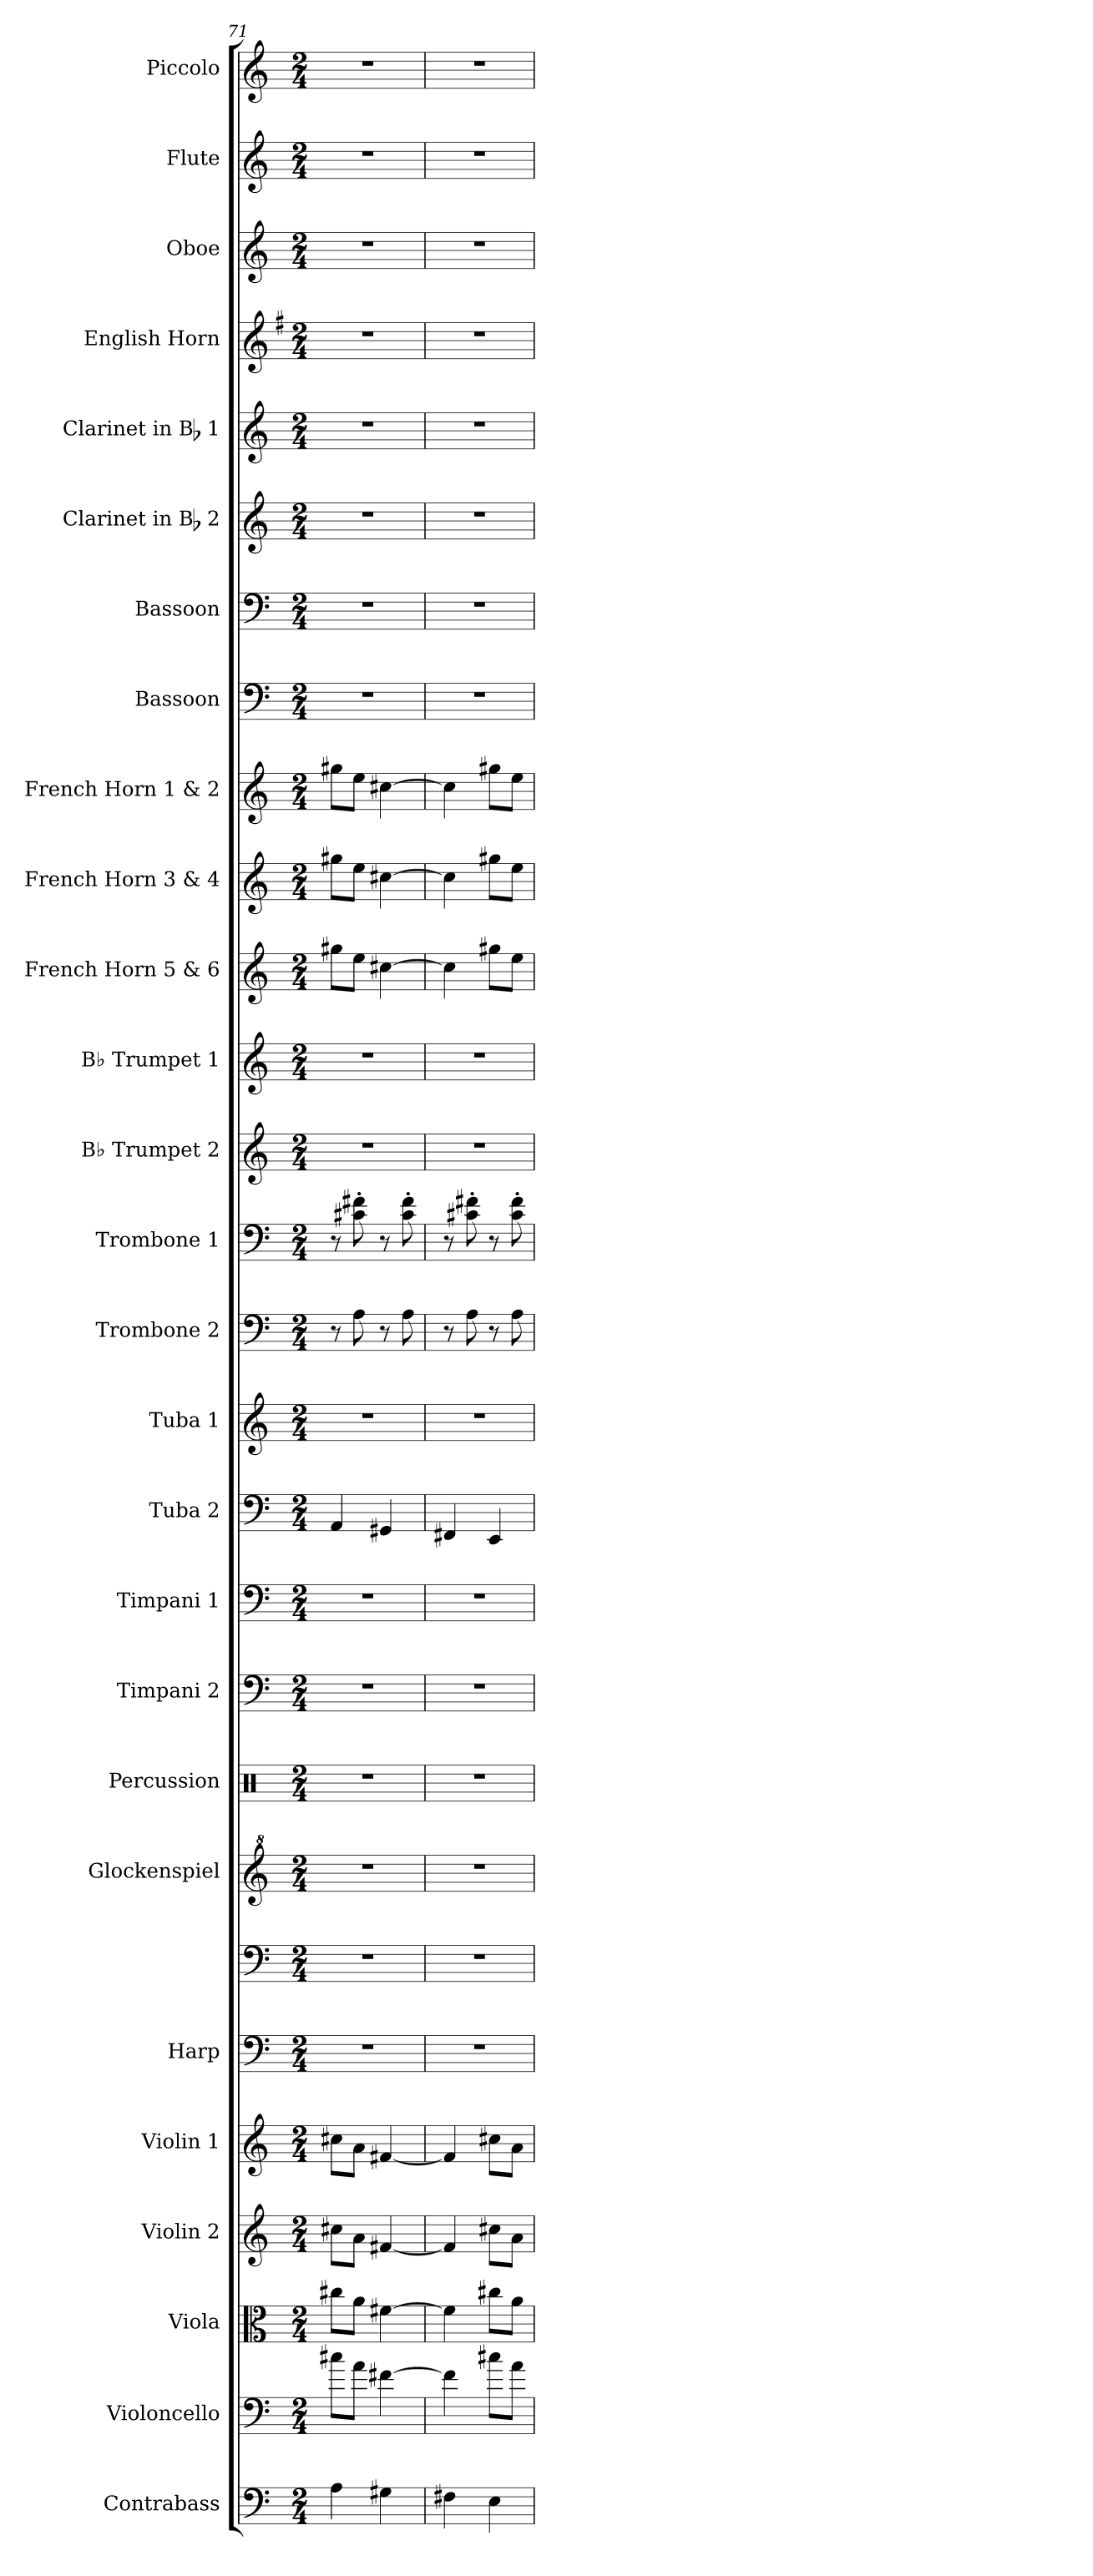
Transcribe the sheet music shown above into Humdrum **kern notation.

**kern	**kern	**kern	**kern	**kern	**kern	**kern	**kern	**kern	**kern	**kern	**kern	**kern	**kern	**kern	**kern	**kern	**kern	**kern	**kern	**kern	**kern	**kern	**kern	**kern	**kern	**kern	**kern
*part27	*part26	*part25	*part24	*part23	*part22	*part22	*part21	*part20	*part19	*part18	*part17	*part16	*part15	*part14	*part13	*part12	*part11	*part10	*part9	*part8	*part7	*part6	*part5	*part4	*part3	*part2	*part1
*staff28	*staff27	*staff26	*staff25	*staff24	*staff23	*staff22	*staff21	*staff20	*staff19	*staff18	*staff17	*staff16	*staff15	*staff14	*staff13	*staff12	*staff11	*staff10	*staff9	*staff8	*staff7	*staff6	*staff5	*staff4	*staff3	*staff2	*staff1
*I"Contrabass	*I"Violoncello	*I"Viola	*I"Violin 2	*I"Violin 1	*I"Harp	*	*I"Glockenspiel	*I"Percussion	*I"Timpani 2	*I"Timpani 1	*I"Tuba 2	*I"Tuba 1	*I"Trombone 2	*I"Trombone 1	*I"B♭ Trumpet 2	*I"B♭ Trumpet 1	*I"French Horn 5 &amp; 6	*I"French Horn 3 &amp; 4	*I"French Horn 1 &amp; 2	*I"Bassoon	*I"Bassoon	*I"Clarinet in Bb 2	*I"Clarinet in Bb 1	*I"English Horn	*I"Oboe	*I"Flute	*I"Piccolo
*I'Cbs.	*I'Vlc.	*I'Vla.	*I'Vln. 2	*I'Vln. 1	*I'Hrp.	*	*I'Glk.	*I'Perc.	*I'Timp. 2	*I'Timp. 1	*I'Tba. 2	*I'Tba. 1	*I'Tbn. 2	*I'Tbn. 1	*I'B♭ Tpt. 2	*I'B♭ Tpt. 1	*I'F Hn. 5 &amp; 6	*I'F Hn. 3 &amp; 4	*I'F Hn. 1 &amp; 2	*I'Bsn.	*I'Bsn.	*	*	*I'Eng Hn.	*I'Ob.	*I'Fl.	*I'Pic.
*clefF4	*clefF4	*clefC3	*clefG2	*clefG2	*clefF4	*clefF4	*clefG^2	*clefX	*clefF4	*clefF4	*clefF4	*clefG2	*clefF4	*clefF4	*clefG2	*clefG2	*clefG2	*clefG2	*clefG2	*clefF4	*clefF4	*clefG2	*clefG2	*clefG2	*clefG2	*clefG2	*clefG2
*	*	*	*	*	*	*	*	*	*	*	*	*	*	*	*ITrd1c2	*ITrd1c2	*ITrd4c7	*ITrd4c7	*ITrd4c7	*	*	*ITrd-5c-8	*ITrd-5c-8	*ITrd4c7	*	*	*
*k[]	*k[]	*k[]	*k[]	*k[]	*k[]	*k[]	*k[]	*k[]	*k[]	*k[]	*k[]	*k[]	*k[]	*k[]	*k[b-e-]	*k[b-e-]	*k[b-]	*k[b-]	*k[b-]	*k[]	*k[]	*k[b-e-a-d-]	*k[b-e-a-d-]	*k[]	*k[]	*k[]	*k[]
*M2/4	*M2/4	*M2/4	*M2/4	*M2/4	*M2/4	*M2/4	*M2/4	*M2/4	*M2/4	*M2/4	*M2/4	*M2/4	*M2/4	*M2/4	*M2/4	*M2/4	*M2/4	*M2/4	*M2/4	*M2/4	*M2/4	*M2/4	*M2/4	*M2/4	*M2/4	*M2/4	*M2/4
=71	=71	=71	=71	=71	=71	=71	=71	=71	=71	=71	=71	=71	=71	=71	=71	=71	=71	=71	=71	=71	=71	=71	=71	=71	=71	=71	=71
4A\	8cc#X\L	8cc#X\L	8cc#X\L	8cc#X\L	2r	2r	2r	2r	2r	2r	4AA/	2r	8r	8r	2r	2r	8cc#X\L	8cc#X\L	8cc#X\L	2r	2r	2r	2r	2r	2r	2r	2r
.	8a\J	8a\J	8a\J	8a\J	.	.	.	.	.	.	.	.	8A\	8c#X\' 8f#X\'	.	.	8a\J	8a\J	8a\J	.	.	.	.	.	.	.	.
4G#X\	[4f#X\	[4f#X\	[4f#X/	[4f#X/	.	.	.	.	.	.	4GG#X/	.	8r	8r	.	.	[4f#X\	[4f#X\	[4f#X\	.	.	.	.	.	.	.	.
.	.	.	.	.	.	.	.	.	.	.	.	.	8A\	8c#\' 8f#\'	.	.	.	.	.	.	.	.	.	.	.	.	.
=72	=72	=72	=72	=72	=72	=72	=72	=72	=72	=72	=72	=72	=72	=72	=72	=72	=72	=72	=72	=72	=72	=72	=72	=72	=72	=72	=72
4F#X\	4f#\]	4f#\]	4f#/]	4f#/]	2r	2r	2r	2r	2r	2r	4FF#X/	2r	8r	8r	2r	2r	4f#\]	4f#\]	4f#\]	2r	2r	2r	2r	2r	2r	2r	2r
.	.	.	.	.	.	.	.	.	.	.	.	.	8A\	8c#X\' 8f#X\'	.	.	.	.	.	.	.	.	.	.	.	.	.
4E\	8cc#X\L	8cc#X\L	8cc#X\L	8cc#X\L	.	.	.	.	.	.	4EE/	.	8r	8r	.	.	8cc#X\L	8cc#X\L	8cc#X\L	.	.	.	.	.	.	.	.
.	8a\J	8a\J	8a\J	8a\J	.	.	.	.	.	.	.	.	8A\	8c#\' 8f#\'	.	.	8a\J	8a\J	8a\J	.	.	.	.	.	.	.	.
=	=	=	=	=	=	=	=	=	=	=	=	=	=	=	=	=	=	=	=	=	=	=	=	=	=	=	=
*-	*-	*-	*-	*-	*-	*-	*-	*-	*-	*-	*-	*-	*-	*-	*-	*-	*-	*-	*-	*-	*-	*-	*-	*-	*-	*-	*-
